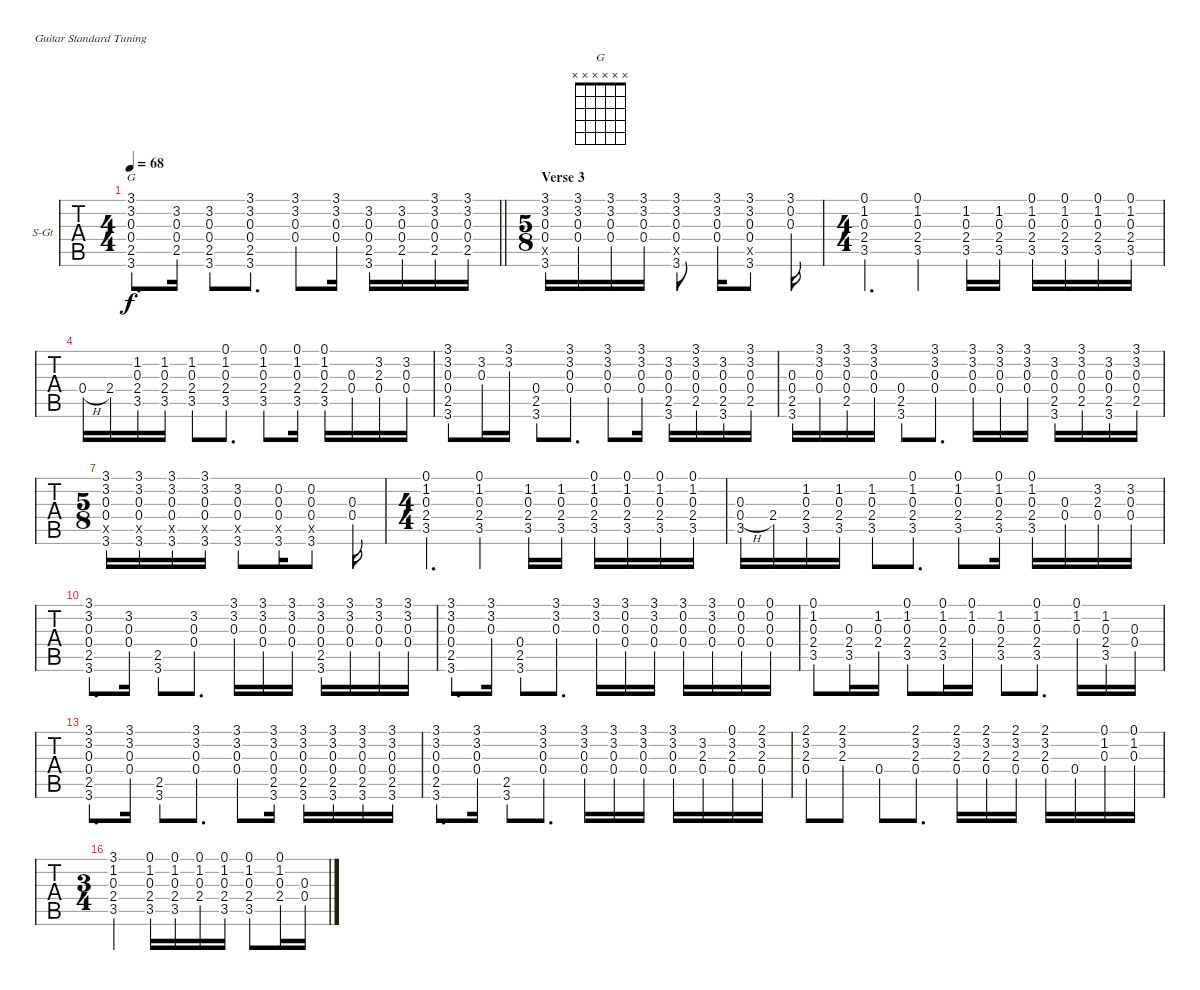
\bracketExtendMode nobrackets
\firstSystemTrackNameOrientation horizontal
\otherSystemsTrackNameOrientation horizontal
\defaultBarNumberDisplay FirstOfSystem
\track ("Acoustic" "S-Gt") {instrument acousticguitarsteel}
\staff {tabs}
\tuning (E4 B3 G3 D3 A2 E2)
\chord ("G" x x x x x x)
\ts (4 4)
\tempo 68
\clef g2
\barLineRight lightlight
\ks c
(3.1 3.2 0.3 0.4 2.5 3.6).8{d ch "G" dy f} (3.2 0.3 0.4 2.5).16 (3.2 0.3 0.4 2.5 3.6).8 (3.1 3.2 0.3 0.4 2.5 3.6).8{d} (3.1 3.2 0.3 0.4).8 (3.1 3.2 0.3 0.4).16 (3.2 0.3 0.4 2.5 3.6).16 (3.2 0.3 0.4 2.5).16 (3.1 3.2 0.3 0.4 2.5).16 (3.1 3.2 0.3 0.4 2.5).16 |
\ts (5 8)
\section ("" "Verse 3")
(3.2 0.3 0.4 2.5{x} 3.6 3.1).16 (3.2 0.3 0.4 3.1).16 (3.2 0.3 0.4 3.1).16 (3.2 0.3 0.4 3.1).16{beam split} (3.2 0.3 0.4 2.5{x} 3.6 3.1).8 (3.2 0.3 0.4 3.1).16 (3.2 0.3 0.4 2.5{x} 3.6 3.1).8{beam split} (3.1 0.2 0.3).16 |
\ts (4 4)
(1.2 0.3 2.4 3.5 0.1).4{d} (0.1 1.2 0.3 2.4 3.5).4 (1.2 0.3 2.4 3.5).16 (1.2 0.3 2.4 3.5).16 (1.2 0.3 2.4 3.5 0.1).16 (1.2 0.3 2.4 3.5 0.1).16 (1.2 0.3 2.4 3.5 0.1).16 (1.2 0.3 2.4 3.5 0.1).16 |
0.4{h}.16 2.4.16 (1.2 0.3 2.4 3.5).16 (1.2 0.3 2.4 3.5).16 (1.2 0.3 2.4 3.5).8 (0.1 1.2 0.3 2.4 3.5).8{d} (0.1 1.2 0.3 2.4 3.5).8 (0.1 1.2 0.3 2.4 3.5).16 (0.1 1.2 0.3 2.4 3.5).16 (0.3 0.4).16 (0.4 2.3 3.2).16 (3.2 0.3 0.4).16 |
(3.1 3.2 0.3 0.4 2.5 3.6).8 (3.2 0.3).16 (3.1 3.2).16 (2.5 3.6 0.4).8 (3.1 3.2 0.3 0.4).8{d} (3.1 3.2 0.3 0.4).8 (3.2 0.3 0.4 3.1).16 (0.3 0.4 2.5 3.6 3.2).16 (0.3 0.4 2.5 3.2 3.1).16 (0.3 0.4 2.5 3.2 3.6).16 (0.3 0.4 2.5 3.2 3.1).16 |
(2.5 3.6 0.4 0.3).16 (0.4 0.3 3.2 3.1).16 (3.2 0.3 0.4 3.1 2.5).16 (3.2 0.3 0.4 3.1).16 (2.5 3.6 0.4).8 (3.1 3.2 0.3 0.4).8{d} (3.1 3.2 0.3 0.4).16 (3.2 0.3 0.4 3.1).16 (3.1 3.2 0.3 0.4).16 (3.2 0.3 0.4 2.5 3.6).16 (0.3 0.4 2.5 3.1 3.2).16 (3.2 0.3 0.4 2.5 3.6).16 (3.2 0.3 0.4 2.5 3.1).16 |
\ts (5 8)
(3.2 0.3 0.4 2.5{x} 3.6 3.1).16 (3.2 0.3 0.4 2.5{x} 3.6 3.1).16 (3.2 0.3 0.4 2.5{x} 3.6 3.1).16 (3.2 0.3 0.4 2.5{x} 3.6 3.1).16{beam split} (3.2 0.3 0.4 2.5{x} 3.6).8{beam merge} (0.2 0.3 0.4 2.5{x} 3.6).16 (0.2 0.3 0.4 2.5{x} 3.6).8{beam split} (0.3 0.4).16 |
\ts (4 4)
(1.2 0.3 2.4 3.5 0.1).4{d} (0.1 1.2 0.3 2.4 3.5).4 (1.2 0.3 2.4 3.5).16 (1.2 0.3 2.4 3.5).16 (1.2 0.3 2.4 3.5 0.1).16 (1.2 0.3 2.4 3.5 0.1).16 (1.2 0.3 2.4 3.5 0.1).16 (1.2 0.3 2.4 3.5 0.1).16 |
(0.3 0.4{h} 3.5).16 2.4.16 (1.2 0.3 2.4 3.5).16 (1.2 0.3 2.4 3.5).16 (1.2 0.3 2.4 3.5).8 (0.1 1.2 0.3 2.4 3.5).8{d} (0.1 1.2 0.3 2.4 3.5).8 (0.1 1.2 0.3 2.4 3.5).16 (0.1 1.2 0.3 2.4 3.5).16 (0.3 0.4).16 (0.4 2.3 3.2).16 (3.2 0.3 0.4).16 |
(3.1 3.2 0.3 0.4 2.5 3.6).8{d} (3.2 0.3 0.4).16 (2.5 3.6).8 (3.2 0.3 0.4).8{d} (3.1 3.2 0.3).16 (3.2 0.3 0.4 3.1).16 (3.2 0.3 0.4 3.1).16 (3.2 0.3 0.4 2.5 3.1 3.6).16 (3.2 0.3 0.4 3.1).16 (3.2 0.3 0.4 3.1).16 (3.2 0.3 0.4 3.1).16 |
(2.5 3.6 0.4 0.3 3.2 3.1).8{d} (0.3 3.2 3.1).16 (0.4 2.5 3.6).8 (3.2 0.3 3.1).8{d} (3.1 3.2 0.3).16 (3.1 0.2 0.3 0.4).16 (3.2 0.3 0.4 3.1).16 (3.1 0.2 0.3 0.4).16 (3.2 0.3 0.4 3.1).16 (0.3 0.4 0.1 0.2).16 (0.2 0.3 0.4 0.1).16 |
(1.2 0.3 2.4 3.5 0.1).8 (0.3 2.4 3.5).16 (1.2 0.3 2.4).16 (1.2 0.3 2.4 3.5 0.1).8 (0.1 1.2 0.3 2.4 3.5).16 (0.3 1.2 0.1).16 (0.3 2.4 3.5 1.2).8 (1.2 0.3 2.4 3.5 0.1).8{d} (1.2 0.3 0.1).16 (0.3 2.4 3.5 1.2).16 (0.3 0.4).16 |
(3.1 3.2 0.3 0.4 2.5 3.6).8{d} (3.2 0.3 0.4 3.1).16 (2.5 3.6).8 (3.2 0.3 0.4 3.1).8{d} (3.1 3.2 0.3 0.4).8 (3.2 0.3 0.4 3.1 3.6 2.5).16 (3.2 0.3 0.4 2.5 3.1 3.6).16 (3.2 0.3 0.4 3.1 2.5 3.6).16 (3.2 0.3 0.4 3.1 3.6 2.5).16 (3.2 0.3 0.4 3.1 2.5 3.6).16 |
(2.5 3.6 0.4 0.3 3.2 3.1).8{d} (3.1 3.2 0.3 0.4).16 (2.5 3.6).8 (3.2 0.3 0.4 3.1).8{d} (3.2 0.3 0.4 3.1).16 (3.1 3.2 0.3 0.4).16 (3.1 3.2 0.3 0.4).16 (3.1 3.2 0.3 0.4).16 (3.2 2.3 0.4).16 (0.1 3.2 2.3 0.4).16 (2.1 3.2 2.3 0.4).16 |
(2.1 3.2 2.3 0.4).8 (3.2 2.3 2.1).8 0.4.8 (3.2 2.3 2.1 0.4).8{d} (3.2 2.3 0.4 2.1).16 (2.1 3.2 2.3 0.4).16 (2.1 3.2 2.3 0.4).16 (2.1 3.2 2.3 0.4).16 0.4.16 (1.2 0.3 0.1).16 (1.2 0.3 0.1).16 |
\ts (3 4)
(3.1 1.2 0.3 2.4 3.5).4 (1.2 0.3 2.4 0.1 3.5).16 (1.2 0.3 2.4 0.1 3.5).16 (1.2 0.3 2.4 0.1).16 (1.2 0.3 2.4 0.1 3.5).16 (1.2 0.3 2.4 3.5 0.1).8 (1.2 0.3 2.4 0.1).16 (0.3 0.4).16
